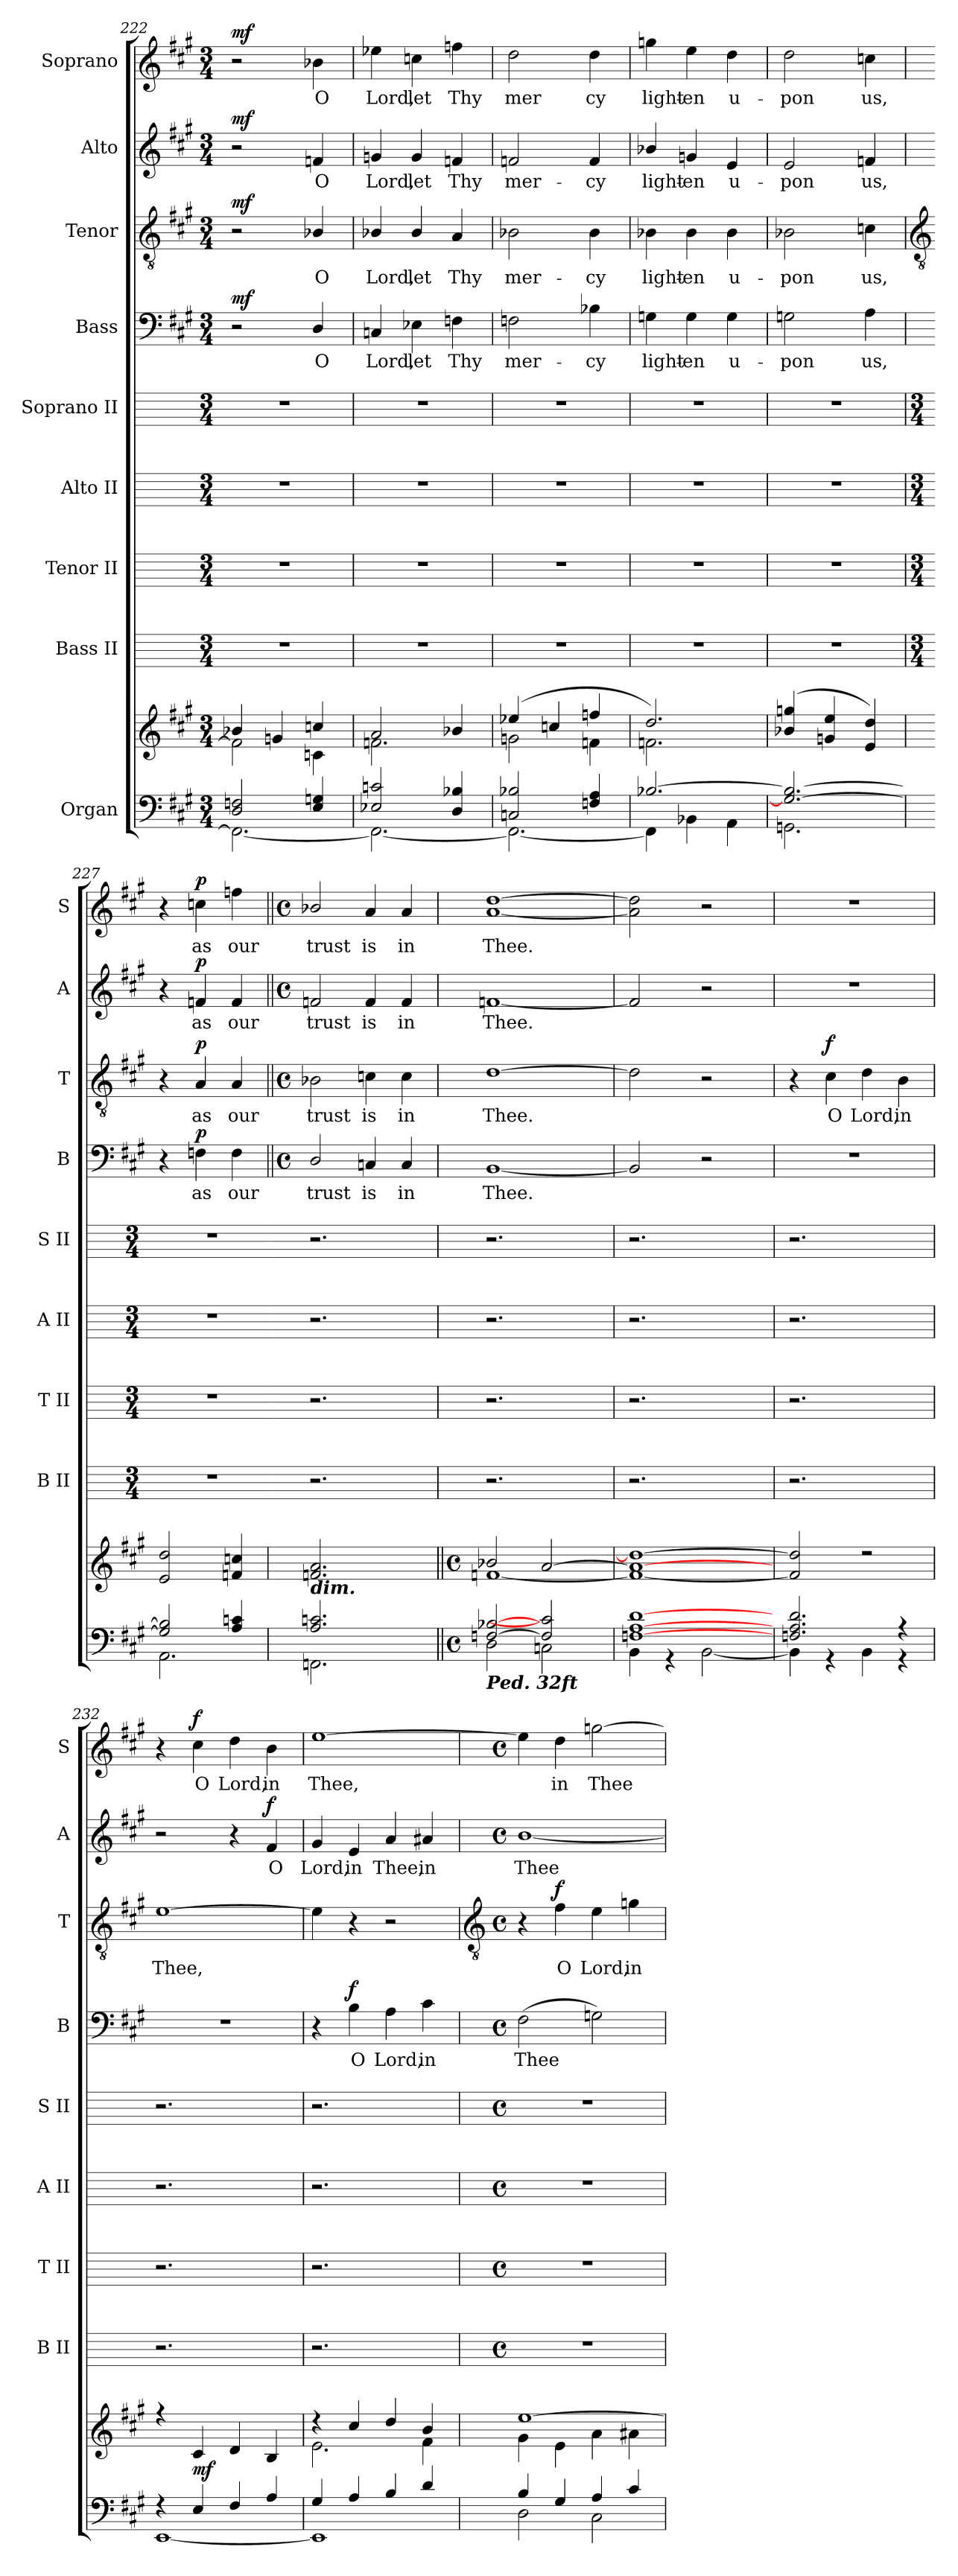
**kern	**kern	**dynam	**kern	**kern	**kern	**kern	**kern	**text	**dynam	**kern	**text	**dynam	**kern	**text	**dynam	**kern	**text	**dynam
*part9	*part9	*part9	*part8	*part7	*part6	*part5	*part4	*part4	*part4	*part3	*part3	*part3	*part2	*part2	*part2	*part1	*part1	*part1
*staff10	*staff9	*staff9/10	*staff8	*staff7	*staff6	*staff5	*staff4	*staff4	*staff4	*staff3	*staff3	*staff3	*staff2	*staff2	*staff2	*staff1	*staff1	*staff1
*I"Organ	*	*	*I"Bass II	*I"Tenor II	*I"Alto II	*I"Soprano II	*I"Bass	*	*	*I"Tenor	*	*	*I"Alto	*	*	*I"Soprano	*	*
*	*	*	*I'B II	*I'T II	*I'A II	*I'S II	*I'B	*	*	*I'T	*	*	*I'A	*	*	*I'S	*	*
*clefF4	*clefG2	*	*	*	*	*	*clefF4	*	*	*clefGv2	*	*	*clefG2	*	*	*clefG2	*	*
*k[f#c#g#]	*k[f#c#g#]	*	*	*	*	*	*k[f#c#g#]	*	*	*k[f#c#g#]	*	*	*k[f#c#g#]	*	*	*k[f#c#g#]	*	*
*A:	*A:	*	*	*	*	*	*A:	*	*	*A:	*	*	*A:	*	*	*A:	*	*
*M3/4	*M3/4	*	*M3/4	*M3/4	*M3/4	*M3/4	*M3/4	*	*	*M3/4	*	*	*M3/4	*	*	*M3/4	*	*
=222	=222	=222	=222	=222	=222	=222	=222	=222	=222	=222	=222	=222	=222	=222	=222	=222	=222	=222
*^	*^	*	*	*	*	*	*	*	*	*	*	*	*	*	*	*	*	*
!	!	!	!	!	!	!	!	!	!	!	!LO:DY:b	!	!	!LO:DY:b	!	!	!LO:DY:b	!	!	!LO:DY:b
2D/ 2Fn/	2.FF\_	4b-X/	2f\]	.	2.r	2.r	2.r	2.r	2r	.	mf	2r	.	mf	2r	.	mf	2r	.	mf
.	.	4gn/	.	.	.	.	.	.	.	.	.	.	.	.	.	.	.	.	.	.
!	!	!	!	!	!	!	!	!	!	!LO:LY:b	!	!	!LO:LY:b	!	!	!LO:LY:b	!	!	!LO:LY:b	!
4E/ 4Gn/	.	4ccn/	4cn\	.	.	.	.	.	4D/	O	.	4B-X/	O	.	4fn	O	.	4b-X	O	.
=223	=223	=223	=223	=223	=223	=223	=223	=223	=223	=223	=223	=223	=223	=223	=223	=223	=223	=223	=223	=223
!	!	!	!	!	!	!	!	!	!	!LO:LY:b	!	!	!LO:LY:b	!	!	!LO:LY:b	!	!	!LO:LY:b	!
2E-X/ 2cn/	2.FF\_	2a/	2.fn\	.	2.r	2.r	2.r	2.r	4Cn	Lord,	.	4B-X/	Lord,	.	4gn	Lord,	.	4ee-X	Lord,	.
!	!	!	!	!	!	!	!	!	!	!LO:LY:b	!	!	!LO:LY:b	!	!	!LO:LY:b	!	!	!LO:LY:b	!
.	.	.	.	.	.	.	.	.	4E-X	let	.	4B-/	let	.	4g	let	.	4ccn	let	.
!	!	!	!	!	!	!	!	!	!	!LO:LY:b	!	!	!LO:LY:b	!	!	!LO:LY:b	!	!	!LO:LY:b	!
4D/ 4B-X/	.	4b-X/	.	.	.	.	.	.	4Fn	Thy	.	4A	Thy	.	4fn	Thy	.	4ffn	Thy	.
=224	=224	=224	=224	=224	=224	=224	=224	=224	=224	=224	=224	=224	=224	=224	=224	=224	=224	=224	=224	=224
!	!	!	!	!	!	!	!	!	!	!LO:LY:b	!	!	!LO:LY:b	!	!	!LO:LY:b	!	!	!LO:LY:b	!
2Cn/ 2B-X/	2.FF\_	(>4ee-X/	2gn\	.	2.r	2.r	2.r	2.r	2Fn	mer-	.	2B-X	mer-	.	2fn	mer-	.	2dd	mer	.
.	.	4ccn/	.	.	.	.	.	.	.	.	.	.	.	.	.	.	.	.	.	.
!	!	!	!	!	!	!	!	!	!	!LO:LY:b	!	!	!LO:LY:b	!	!	!LO:LY:b	!	!	!LO:LY:b	!
4Fn/ 4A/	.	4ffn/	4fn\	.	.	.	.	.	4B-X	-cy	.	4B-	-cy	.	4f	-cy	.	4dd	-cy	.
=225	=225	=225	=225	=225	=225	=225	=225	=225	=225	=225	=225	=225	=225	=225	=225	=225	=225	=225	=225	=225
!	!	!	!	!	!	!	!	!	!	!LO:LY:b	!	!	!LO:LY:b	!	!	!LO:LY:b	!	!	!LO:LY:b	!
[2.B-X/	4FF\]	2.dd/)	2.fn\	.	2.r	2.r	2.r	2.r	4Gn	light-	.	4B-X	light-	.	4b-X/	light-	.	4ggn	light-	.
!	!	!	!	!	!	!	!	!	!	!LO:LY:b	!	!	!LO:LY:b	!	!	!LO:LY:b	!	!	!LO:LY:b	!
.	4BB-X\	.	.	.	.	.	.	.	4G	-en	.	4B-	-en	.	4gn	-en	.	4ee	-en	.
!	!	!	!	!	!	!	!	!	!	!LO:LY:b	!	!	!LO:LY:b	!	!	!LO:LY:b	!	!	!LO:LY:b	!
.	4AA\	.	.	.	.	.	.	.	4G	u-	.	4B-	u-	.	4e	u-	.	4dd	u-	.
=226	=226	=226	=226	=226	=226	=226	=226	=226	=226	=226	=226	=226	=226	=226	=226	=226	=226	=226	=226	=226
!	!	!	!	!	!	!	!	!	!	!LO:LY:b	!	!	!LO:LY:b	!	!	!LO:LY:b	!	!	!LO:LY:b	!
2.G/_ 2.B-/_	2.GGn\	(>4b-X/ 4ggn/	2.ryy	.	2.r	2.r	2.r	2.r	2Gn	-pon	.	2B-X	-pon	.	2e	-pon	.	2dd	-pon	.
.	.	4gn/ 4ee/	.	.	.	.	.	.	.	.	.	.	.	.	.	.	.	.	.	.
!	!	!	!	!	!	!	!	!	!	!LO:LY:b	!	!	!LO:LY:b	!	!	!LO:LY:b	!	!	!LO:LY:b	!
.	.	4e/ 4dd/)	.	.	.	.	.	.	4A	us,	.	4cn	us,	.	4fn	us,	.	4ccn	us,	.
!!LO:LB:g=z
=227	=227	=227	=227	=227	=227	=227	=227	=227	=227	=227	=227	=227	=227	=227	=227	=227	=227	=227	=227	=227
*	*	*	*	*	*	*	*	*	*	*	*	*clefGv2	*	*	*	*	*	*	*	*
*	*	*	*	*	*M3/4	*M3/4	*M3/4	*M3/4	*	*	*	*	*	*	*	*	*	*	*	*
2G/] 2B-/]	2.AA\	2e/ 2dd/	2.ryy	.	2.r	2.r	2.r	2.r	4r	.	.	4r	.	.	4r	.	.	4r	.	.
!	!	!	!	!	!	!	!	!	!	!LO:LY:b	!LO:DY:b	!	!LO:LY:b	!LO:DY:b	!	!LO:LY:b	!LO:DY:b	!	!LO:LY:b	!LO:DY:b
.	.	.	.	.	.	.	.	.	4Fn	as	p	4A	as	p	4fn	as	p	4ccn	as	p
!	!	!	!	!	!	!	!	!	!	!LO:LY:b	!	!	!LO:LY:b	!	!	!LO:LY:b	!	!	!LO:LY:b	!
4A/ 4cn/	.	4fn/ 4ccn/	.	.	.	.	.	.	4F	our	.	4A	our	.	4f	our	.	4ffn	our	.
!!LO:LB:g=z
=228	=228	=228	=228	=228||	=228||	=228||	=228||	=228||	=228||	=228||	=228||	=228||	=228||	=228||	=228||	=228||	=228||	=228||	=228||	=228||
*	*	*	*	*	*	*	*	*	*M4/4	*	*	*M4/4	*	*	*M4/4	*	*	*M4/4	*	*
*	*	*	*	*	*	*	*	*	*met(c)	*	*	*met(c)	*	*	*met(c)	*	*	*met(c)	*	*
!LO:TX:a:Bi:t=dim.	!	!	!	!	!	!	!	!	!	!	!	!	!	!	!	!	!	!	!	!
!	!	!	!	!	!	!	!	!	!	!LO:LY:b	!	!	!LO:LY:b	!	!	!LO:LY:b	!	!	!LO:LY:b	!
2.A/ 2.cn/	2.FFn\	2.fn/ 2.a/	2.ryy	.	2.r	2.r	2.r	2.r	2D/	trust	.	2B-X	trust	.	2fn	trust	.	2b-X/	trust	.
!	!	!	!	!	!	!	!	!	!	!LO:LY:b	!	!	!LO:LY:b	!	!	!LO:LY:b	!	!	!LO:LY:b	!
.	.	.	.	.	.	.	.	.	4Cn	is	.	4cn	is	.	4f	is	.	4a	is	.
!	!	!	!	!	!	!	!	!	!	!LO:LY:b	!	!	!LO:LY:b	!	!	!LO:LY:b	!	!	!LO:LY:b	!
4ryy	4ryy	4ryy	4ryy	.	4ryy	4ryy	4ryy	4ryy	4C	in	.	4c	in	.	4f	in	.	4a	in	.
=229||	=229||	=229||	=229||	=229	=229	=229	=229	=229	=229	=229	=229	=229	=229	=229	=229	=229	=229	=229	=229	=229
*M4/4	*	*M4/4	*	*	*	*	*	*	*	*	*	*	*	*	*	*	*	*	*	*
*met(c)	*	*met(c)	*	*	*	*	*	*	*	*	*	*	*	*	*	*	*	*	*	*
!LO:TX:b:Bi:t=Ped. 32ft	!	!	!	!	!	!	!	!	!	!	!	!	!	!	!	!	!	!	!	!
!	!	!	!	!	!	!	!	!	!	!LO:LY:b	!	!	!LO:LY:b	!	!	!LO:LY:b	!	!	!LO:LY:b	!
[2Fn/ [2B-X/	2D\	2b-X/	[1fn\	.	2.r	2.r	2.r	2.r	[1BB	Thee.	.	[1d	Thee.	.	[1fn	Thee.	.	[1a [1dd	Thee.	.
2F/] 2c/]	2Cn\	[2a/	.	.	.	.	.	.	.	.	.	.	.	.	.	.	.	.	.	.
.	.	.	.	.	4ryy	4ryy	4ryy	4ryy	.	.	.	.	.	.	.	.	.	.	.	.
=230	=230	=230	=230	=230	=230	=230	=230	=230	=230	=230	=230	=230	=230	=230	=230	=230	=230	=230	=230	=230
[1Fn/ [1A/ [1d/	4BB\	1a/_ 1dd/_	1f\_	.	2.r	2.r	2.r	2.r	2BB]	.	.	2d]	.	.	2f]	.	.	2a] 2dd]	.	.
.	4r	.	.	.	.	.	.	.	.	.	.	.	.	.	.	.	.	.	.	.
.	[2BB\	.	.	.	.	.	.	.	2r	.	.	2r	.	.	2r	.	.	2r	.	.
.	.	.	.	.	4ryy	4ryy	4ryy	4ryy	.	.	.	.	.	.	.	.	.	.	.	.
=231	=231	=231	=231	=231	=231	=231	=231	=231	=231	=231	=231	=231	=231	=231	=231	=231	=231	=231	=231	=231
2.Fn/ 2.A/ 2.d/	4BB\]	2f/] 2dd/]	1ryy	.	2.r	2.r	2.r	2.r	1r	.	.	4r	.	.	1r	.	.	1r	.	.
!	!	!	!	!	!	!	!	!	!	!	!	!	!LO:LY:b	!LO:DY:b	!	!	!	!	!	!
.	4r	.	.	.	.	.	.	.	.	.	.	4c#	O	f	.	.	.	.	.	.
!	!	!	!	!	!	!	!	!	!	!	!	!	!LO:LY:b	!	!	!	!	!	!	!
.	4BB\	2r	.	.	.	.	.	.	.	.	.	4d	Lord,	.	.	.	.	.	.	.
!	!	!	!	!	!	!	!	!	!	!	!	!	!LO:LY:b	!	!	!	!	!	!	!
4r	4r	.	.	.	4ryy	4ryy	4ryy	4ryy	.	.	.	4B	in	.	.	.	.	.	.	.
=232	=232	=232	=232	=232	=232	=232	=232	=232	=232	=232	=232	=232	=232	=232	=232	=232	=232	=232	=232	=232
!	!	!	!	!	!	!	!	!	!	!	!	!	!LO:LY:b	!	!	!	!	!	!	!
4r	[1EE\	4r	1ryy	.	2.r	2.r	2.r	2.r	1r	.	.	[1e	Thee,	.	2r	.	.	4r	.	.
!	!	!	!	!LO:DY:b	!	!	!	!	!	!	!	!	!	!	!	!	!	!	!LO:LY:b	!LO:DY:b
4E/	.	4c#/	.	mf	.	.	.	.	.	.	.	.	.	.	.	.	.	4cc#	O	f
!	!	!	!	!	!	!	!	!	!	!	!	!	!	!	!	!	!	!	!LO:LY:b	!
4F#/	.	4d/	.	.	.	.	.	.	.	.	.	.	.	.	4r	.	.	4dd	Lord,	.
!	!	!	!	!	!	!	!	!	!	!	!	!	!	!	!	!LO:LY:b	!LO:DY:b	!	!LO:LY:b	!
4A/	.	4B/	.	.	4ryy	4ryy	4ryy	4ryy	.	.	.	.	.	.	4f#	O	f	4b	in	.
=233	=233	=233	=233	=233	=233	=233	=233	=233	=233	=233	=233	=233	=233	=233	=233	=233	=233	=233	=233	=233
!	!	!	!	!	!	!	!	!	!	!	!	!	!	!	!	!LO:LY:b	!	!	!LO:LY:b	!
4G#/	1EE\]	4r	2.e\	.	2.r	2.r	2.r	2.r	4r	.	.	4e]	.	.	4g#	Lord,	.	[1ee	Thee,	.
!	!	!	!	!	!	!	!	!	!	!LO:LY:b	!LO:DY:b	!	!	!	!	!LO:LY:b	!	!	!	!
4A/	.	4cc#/	.	.	.	.	.	.	4B	O	f	4r	.	.	4e	in	.	.	.	.
!	!	!	!	!	!	!	!	!	!	!LO:LY:b	!	!	!	!	!	!LO:LY:b	!	!	!	!
4B/	.	4dd/	.	.	.	.	.	.	4A	Lord,	.	2r	.	.	4a	Thee,	.	.	.	.
!	!	!	!	!	!	!	!	!	!	!LO:LY:b	!	!	!	!	!	!LO:LY:b	!	!	!	!
4d/	.	4b/	4f#\	.	4ryy	4ryy	4ryy	4ryy	4c#	in	.	.	.	.	4a#X	in	.	.	.	.
!!LO:LB:g=z
=234	=234	=234	=234	=234	=234	=234	=234	=234	=234	=234	=234	=234	=234	=234	=234	=234	=234	=234	=234	=234
*	*	*	*	*	*	*	*	*	*	*	*	*clefGv2	*	*	*	*	*	*	*	*
*	*	*	*	*	*M4/4	*M4/4	*M4/4	*M4/4	*M4/4	*	*	*M4/4	*	*	*M4/4	*	*	*M4/4	*	*
*	*	*	*	*	*met(c)	*met(c)	*met(c)	*met(c)	*met(c)	*	*	*met(c)	*	*	*met(c)	*	*	*met(c)	*	*
!	!	!	!	!	!	!	!	!	!	!LO:LY:b	!	!	!	!	!	!LO:LY:b	!	!	!	!
4B/	2D\	[1ee/	4g#\	.	1r	1r	1r	1r	(>2F#	Thee	.	4r	.	.	[1b/	Thee	.	4ee]	.	.
!	!	!	!	!	!	!	!	!	!	!	!	!	!LO:LY:b	!LO:DY:b	!	!	!	!	!LO:LY:b	!
4G#/	.	.	4e\	.	.	.	.	.	.	.	.	4f#	O	f	.	.	.	4dd	in	.
!	!	!	!	!	!	!	!	!	!	!	!	!	!LO:LY:b	!	!	!	!	!	!LO:LY:b	!
4A/	2C#\	.	4a\	.	.	.	.	.	2Gn)	.	.	4e	Lord,	.	.	.	.	[2ggn	Thee	.
!	!	!	!	!	!	!	!	!	!	!	!	!	!LO:LY:b	!	!	!	!	!	!	!
4c#/	.	.	4a#X\	.	.	.	.	.	.	.	.	4gn	in	.	.	.	.	.	.	.
*v	*v	*	*	*	*	*	*	*	*	*	*	*	*	*	*	*	*	*	*	*
*	*v	*v	*	*	*	*	*	*	*	*	*	*	*	*	*	*	*	*	*
=	=	=	=	=	=	=	=	=	=	=	=	=	=	=	=	=	=	=
*-	*-	*-	*-	*-	*-	*-	*-	*-	*-	*-	*-	*-	*-	*-	*-	*-	*-	*-
